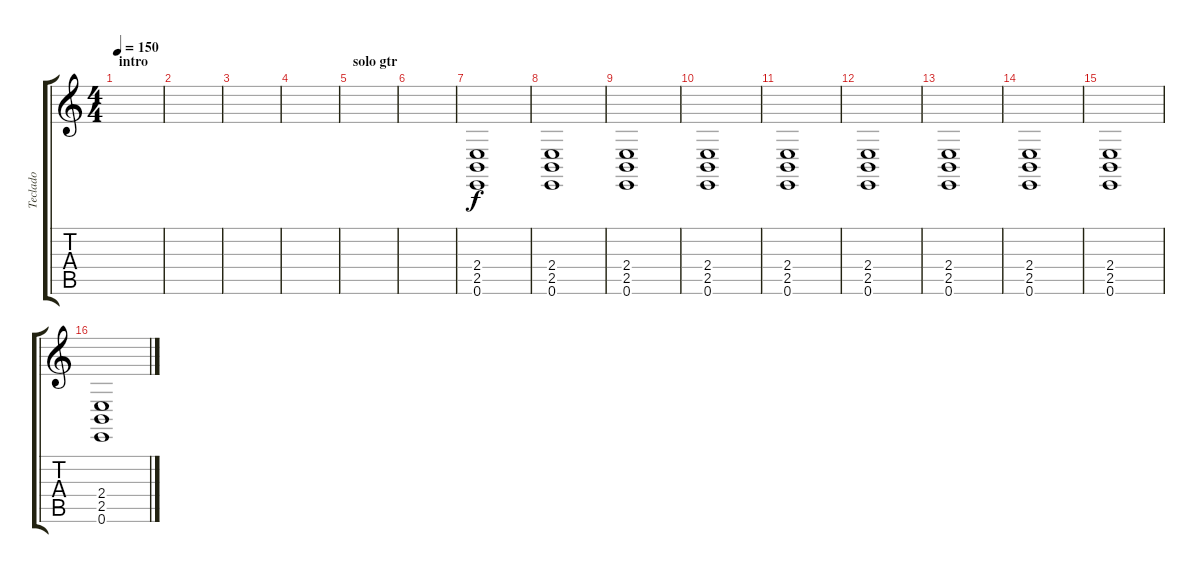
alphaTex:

\track ("Teclado" "Teclado") {instrument drawbarorgan}
\staff {score tabs}
\tuning (E4 B3 G3 D3 A2 E2) {hide}
\ts (4 4)
\section ("" "intro")
\tempo 150
\clef g2
\ks c
|
|
|
|
\section ("" "solo gtr")
|
|
(2.4 2.5 0.6).1 |
(2.4 2.5 0.6).1 |
(2.4 2.5 0.6).1 |
(2.4 2.5 0.6).1 |
(2.4 2.5 0.6).1 |
(2.4 2.5 0.6).1 |
(2.4 2.5 0.6).1 |
(2.4 2.5 0.6).1 |
(2.4 2.5 0.6).1 |
(2.4 2.5 0.6).1
